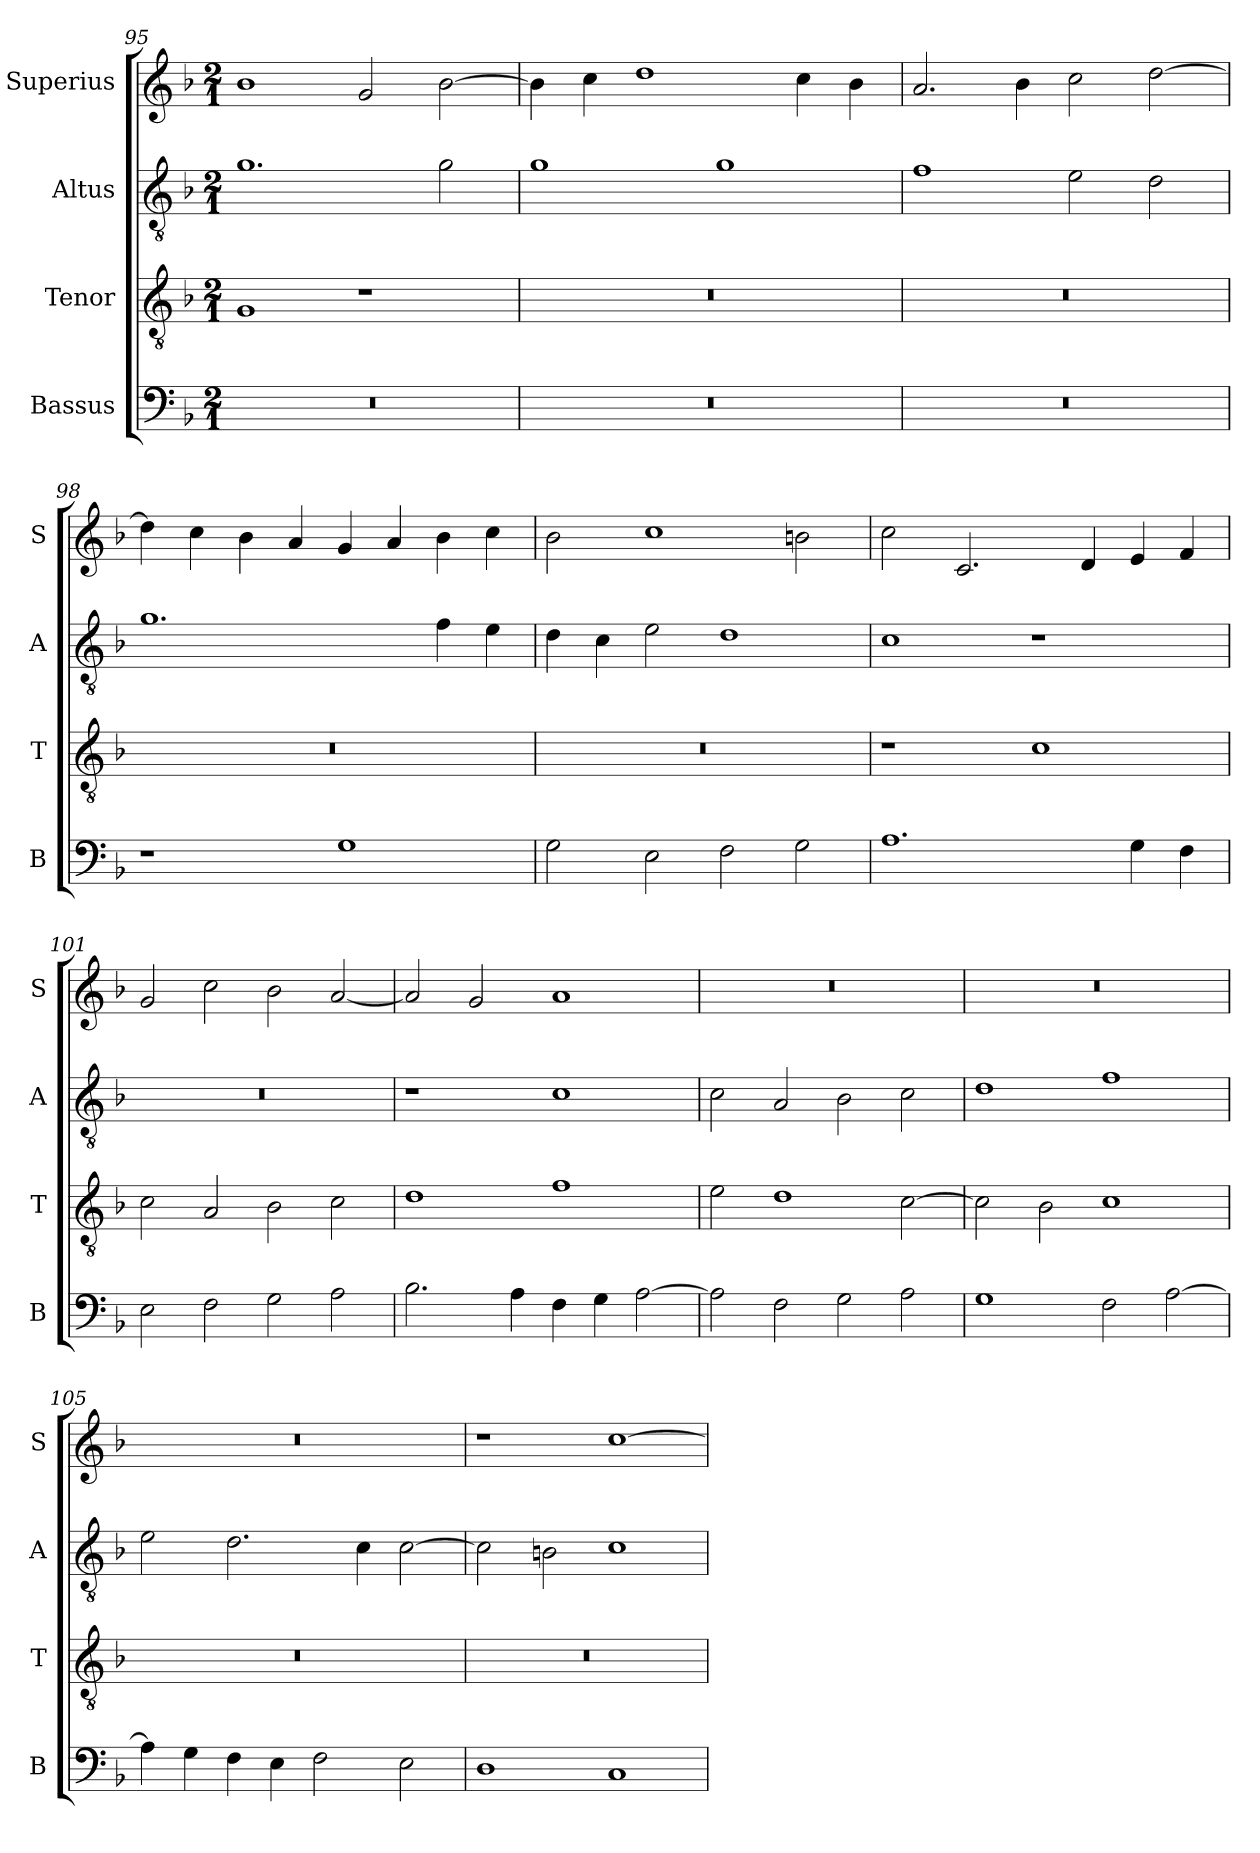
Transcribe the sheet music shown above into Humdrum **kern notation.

**kern	**kern	**kern	**kern
*part4	*part3	*part2	*part1
*staff4	*staff3	*staff2	*staff1
*I"Bassus	*I"Tenor	*I"Altus	*I"Superius
*I'B	*I'T	*I'A	*I'S
*clefF4	*clefGv2	*clefGv2	*clefG2
*k[b-]	*k[b-]	*k[b-]	*k[b-]
*F:	*F:	*F:	*F:
*M2/1	*M2/1	*M2/1	*M2/1
=95	=95	=95	=95
0r	1G	1.g	1b-
.	1r	.	2g
.	.	2g	[2b-
=96	=96	=96	=96
0r	0r	1g	4b-]
.	.	.	4cc
.	.	.	1dd
.	.	1g	.
.	.	.	4cc
.	.	.	4b-
=97	=97	=97	=97
0r	0r	1f	2.a
.	.	.	4b-
.	.	2e	2cc
.	.	2d	[2dd
=98	=98	=98	=98
1r	0r	1.g	4dd]
.	.	.	4cc
.	.	.	4b-
.	.	.	4a
1G	.	.	4g
.	.	.	4a
.	.	4f	4b-
.	.	4e	4cc
=99	=99	=99	=99
2G	0r	4d	2b-
.	.	4c	.
2E	.	2e	1cc
2F	.	1d	.
2G	.	.	2bn
=100	=100	=100	=100
1.A	1r	1c	2cc
.	.	.	2.c
.	1c	1r	.
.	.	.	4d
4G	.	.	4e
4F	.	.	4f
=101	=101	=101	=101
2E	2c	0r	2g
2F	2A	.	2cc
2G	2B-	.	2b-
2A	2c	.	[2a
=102	=102	=102	=102
2.B-	1d	1r	2a]
.	.	.	2g
4A	.	.	.
4F	1f	1c	1a
4G	.	.	.
[2A	.	.	.
=103	=103	=103	=103
2A]	2e	2c	0r
2F	1d	2A	.
2G	.	2B-	.
2A	[2c	2c	.
=104	=104	=104	=104
1G	2c]	1d	0r
.	2B-	.	.
2F	1c	1f	.
[2A	.	.	.
=105	=105	=105	=105
4A]	0r	2e	0r
4G	.	.	.
4F	.	2.d	.
4E	.	.	.
2F	.	.	.
.	.	4c	.
2E	.	[2c	.
=106	=106	=106	=106
1D	0r	2c]	1r
.	.	2Bn	.
1C	.	1c	[1cc
=	=	=	=
*-	*-	*-	*-
